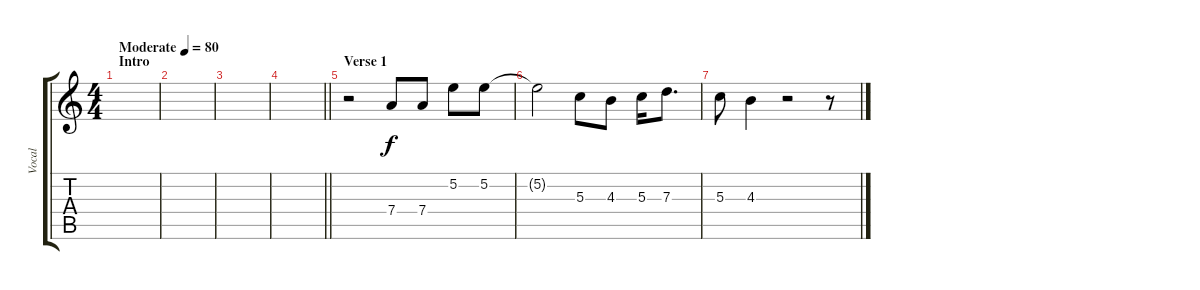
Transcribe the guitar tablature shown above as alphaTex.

\track ("Vocal" "Vocal") {instrument distortionguitar}
\staff {score tabs}
\tuning (E4 B3 G3 D3 A2 E2) {hide}
\ts (4 4)
\section ("" "Intro")
\tempo (80 "Moderate")
\clef g2
\ks c
|
|
|
\barLineRight lightlight
|
\section ("" "Verse 1")
r.2 7.4.8 7.4.8 5.2.8 5.2.8 |
5.2{t}.2 5.3.8 4.3.8 5.3.16 7.3.8{d} |
5.3.8 4.3.4 r.2 r.8
